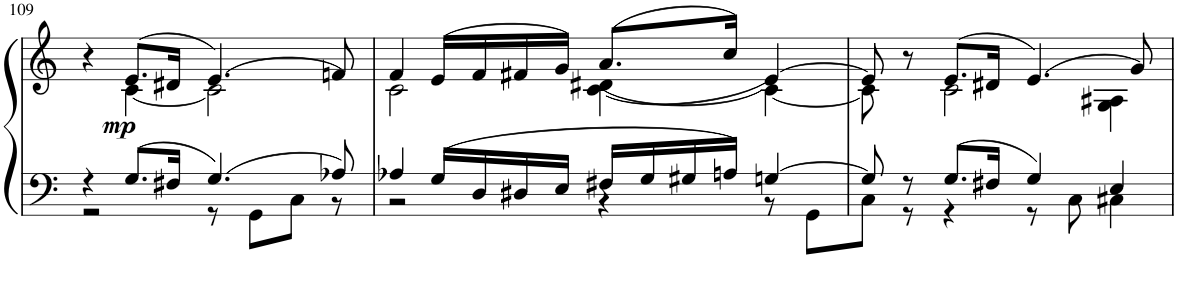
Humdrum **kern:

**kern	**kern	**dynam
*part1	*part1	*part1
*staff2	*staff1	*staff1/2
*I"Piano	*	*
*I'Pno.	*	*
!!LO:PB:g=z
*clefF4	*clefG2	*
*k[]	*k[]	*
*M4/4	*M4/4	*
=109	=109	=109
*^	*^	*
!	!	!	!	!LO:DY:b
4r	2r	4r	4ryy	mp
8.G/L	.	(8.e/L	[4c\	.
16F#X/Jk	.	16d#X/Jk	.	.
4.G/	8r	(4.e/)	2c\]	.
.	8GG\L	.	.	.
.	8C\J	.	.	.
8A-X/	8r	8fn/)	.	.
=110	=110	=110	=110	=110
4A-X/	2r	4f/	2c\	.
16G/LL	.	(16e/LL	.	.
16D/	.	16f/	.	.
16D#X/	.	16f#X/	.	.
16E/JJ	.	16g/JJ)	.	.
16F#X/LL	4r	(8.a/L	(4c\ 4d#X\	.
16G/	.	.	.	.
16G#X/	.	.	.	.
16An/JJ	.	16cc/Jk)	.	.
[4Gn/	8r	([4e/	[4c\)	.
.	8GG\L	.	.	.
=111	=111	=111	=111	=111
8G/]	8C\J	8e/]	8c\]	.
8r	8r	8r	8ryy	.
8.G/L	4r	(8.e/L	2c\	.
16F#X/Jk	.	16d#X/Jk	.	.
4G/	8r	(4.e/)	.	.
.	8C\	.	.	.
4E/	4C#X\	.	4G\ 4A#X\	.
.	.	8g/)	.	.
*v	*v	*	*	*
*	*v	*v	*
=	=	=
*-	*-	*-
